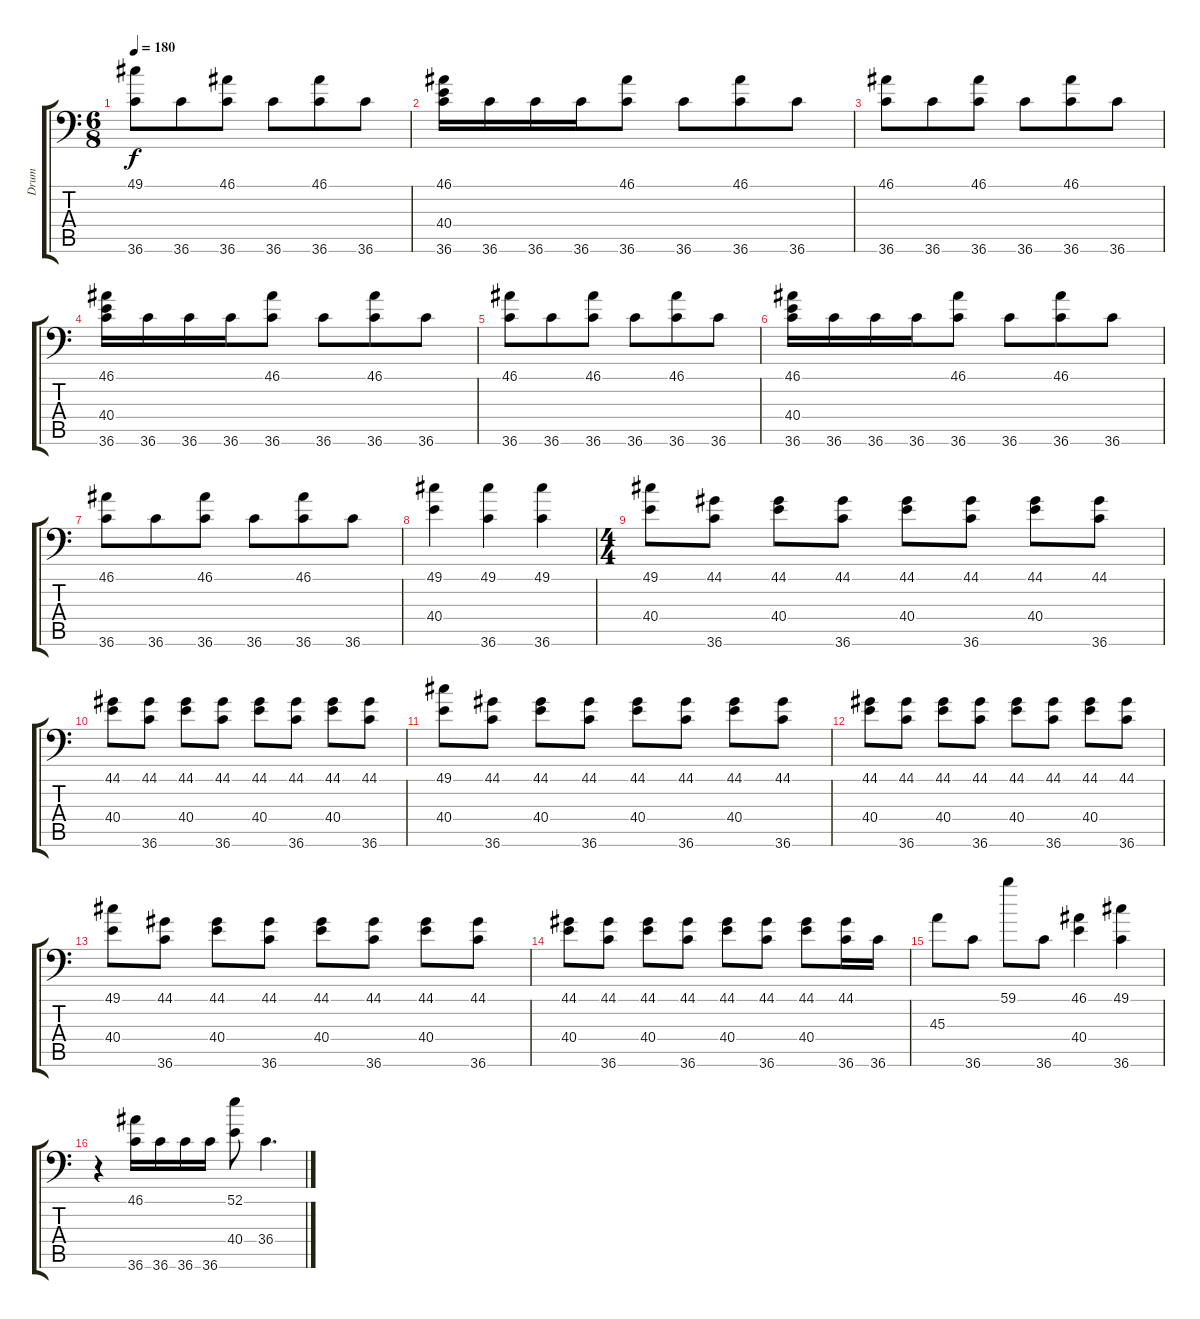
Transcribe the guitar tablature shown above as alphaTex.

\track ("Drum" "Drum") {instrument acousticgrandpiano}
\staff {score tabs}
\tuning (C-1 C-1 C-1 C-1 C-1 C-1) {hide}
\ts (6 8)
\tempo 180
\clef f4
\ks c
(49.1 36.6).8{dy f} 36.6.8 (46.1 36.6).8 36.6.8 (46.1 36.6).8 36.6.8 |
(46.1 40.4 36.6).16 36.6.16 36.6.16 36.6.16 (46.1 36.6).8 36.6.8 (46.1 36.6).8 36.6.8 |
(46.1 36.6).8 36.6.8 (46.1 36.6).8 36.6.8 (46.1 36.6).8 36.6.8 |
(46.1 40.4 36.6).16 36.6.16 36.6.16 36.6.16 (46.1 36.6).8 36.6.8 (46.1 36.6).8 36.6.8 |
(46.1 36.6).8 36.6.8 (46.1 36.6).8 36.6.8 (46.1 36.6).8 36.6.8 |
(46.1 40.4 36.6).16 36.6.16 36.6.16 36.6.16 (46.1 36.6).8 36.6.8 (46.1 36.6).8 36.6.8 |
(46.1 36.6).8 36.6.8 (46.1 36.6).8 36.6.8 (46.1 36.6).8 36.6.8 |
(49.1 40.4).4 (49.1 36.6).4 (49.1 36.6).4 |
\ts (4 4)
(49.1 40.4).8 (44.1 36.6).8 (44.1 40.4).8 (44.1 36.6).8 (44.1 40.4).8 (44.1 36.6).8 (44.1 40.4).8 (44.1 36.6).8 |
(44.1 40.4).8 (44.1 36.6).8 (44.1 40.4).8 (44.1 36.6).8 (44.1 40.4).8 (44.1 36.6).8 (44.1 40.4).8 (44.1 36.6).8 |
(49.1 40.4).8 (44.1 36.6).8 (44.1 40.4).8 (44.1 36.6).8 (44.1 40.4).8 (44.1 36.6).8 (44.1 40.4).8 (44.1 36.6).8 |
(44.1 40.4).8 (44.1 36.6).8 (44.1 40.4).8 (44.1 36.6).8 (44.1 40.4).8 (44.1 36.6).8 (44.1 40.4).8 (44.1 36.6).8 |
(49.1 40.4).8 (44.1 36.6).8 (44.1 40.4).8 (44.1 36.6).8 (44.1 40.4).8 (44.1 36.6).8 (44.1 40.4).8 (44.1 36.6).8 |
(44.1 40.4).8 (44.1 36.6).8 (44.1 40.4).8 (44.1 36.6).8 (44.1 40.4).8 (44.1 36.6).8 (44.1 40.4).8 (44.1 36.6).16 36.6.16 |
45.3.8 36.6.8 59.1.8 36.6.8 (46.1 40.4).4 (49.1 36.6).4 |
r.4 (46.1 36.6).16 36.6.16 36.6.16 36.6.16 (52.1 40.4).8 36.4.4{d}
